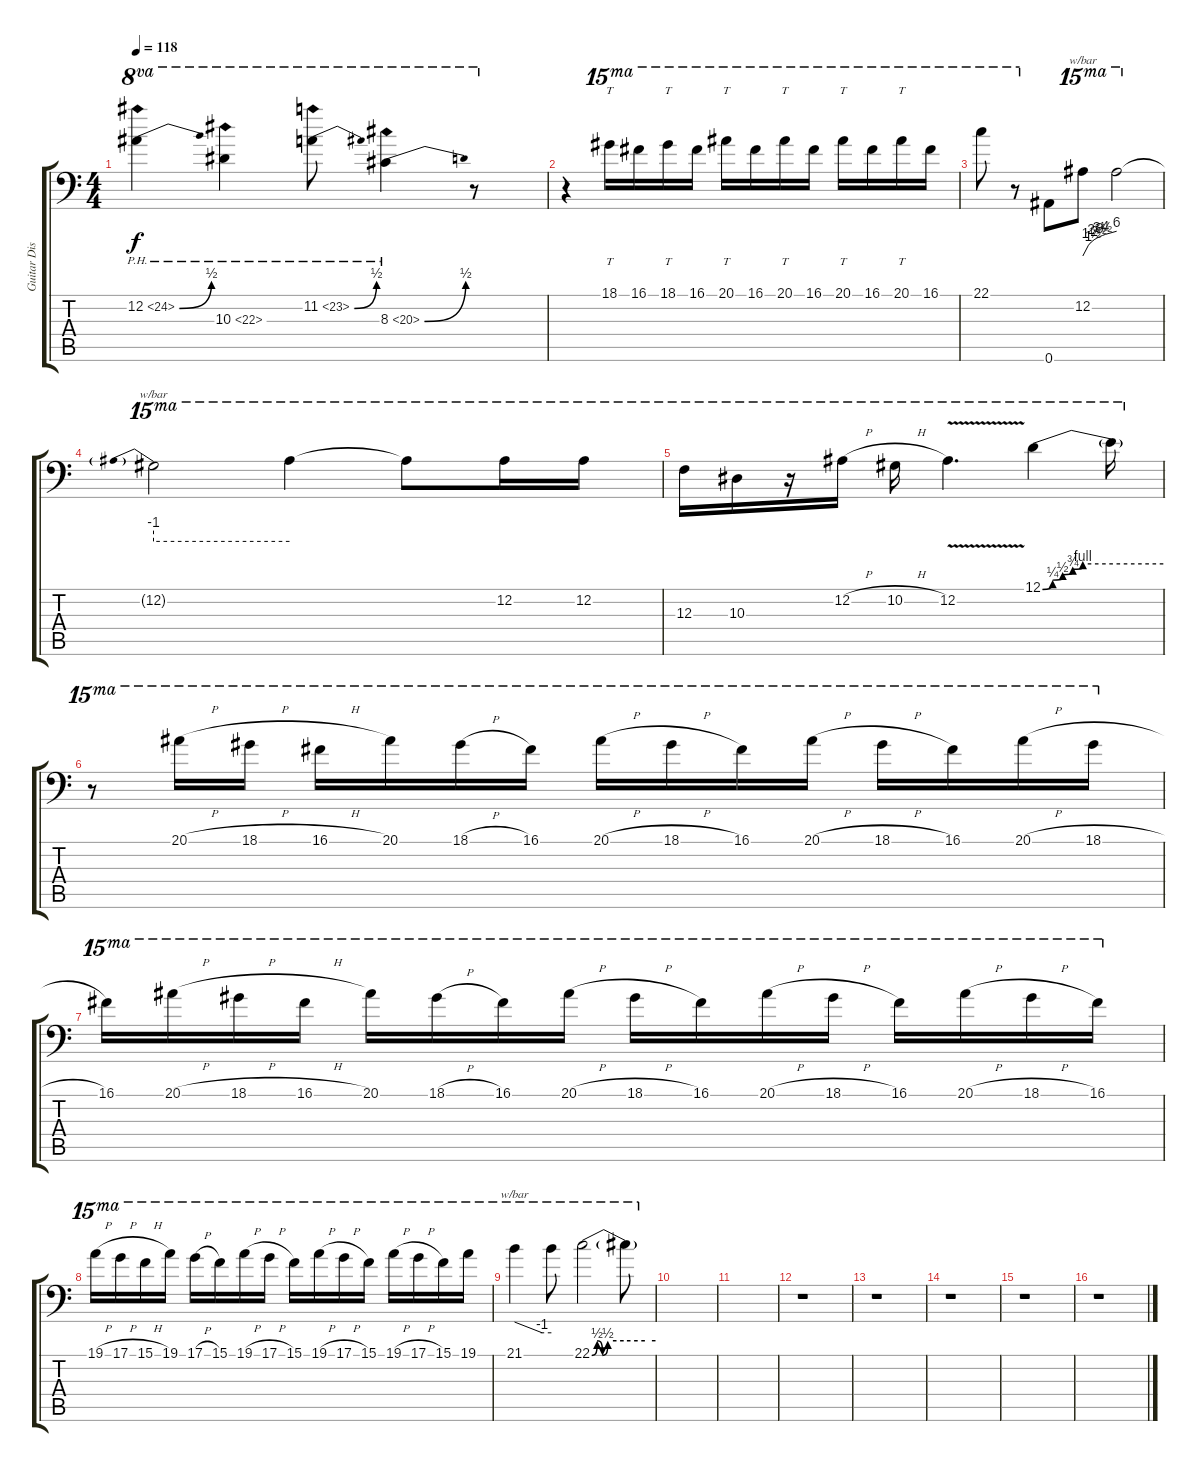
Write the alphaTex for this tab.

\track ("Guitar Distort." "Guitar Dis") {instrument overdrivenguitar}
\staff {score tabs}
\tuning (D4 Bb3 F3 Bb2 F2 Bb1) {hide}
\ts (4 4)
\tempo 118
\clef f4
\ks c
12.2{be (bend 0 0 60 2) ph 12}.4{ot 8va dy f} 10.3{ph 12}.4{ot 8va} 11.2{be (bend 0 0 60 2) ph 12}.8{ot 8va} 8.3{be (bend 0 0 60 2) ph 12}.4{ot 8va} r.8{ot 8va} |
r.4 18.1.16{tt ot 15ma} 16.1.16{ot 15ma} 18.1.16{tt ot 15ma} 16.1.16{ot 15ma} 20.1.16{tt ot 15ma} 16.1.16{ot 15ma} 20.1.16{tt ot 15ma} 16.1.16{ot 15ma} 20.1.16{tt ot 15ma} 16.1.16{ot 15ma} 20.1.16{tt ot 15ma} 16.1.16{ot 15ma} |
22.1.8{ot 15ma} r.8{ot 15ma} 0.6.8 12.2.8{tbe (custom default 0 0 10 4 15 6 20 8 25 10 30 12 35 14 40 16 60 24) ot 15ma} 12.2{t}.2{ot 15ma} |
12.2{t}.2{tbe (predive default 0 -4 60 -4) ot 15ma} 12.2{t}.4{ot 15ma} 12.2{t}.8{ot 15ma} 12.2.16{ot 15ma} 12.2.16{ot 15ma} |
12.3.16{ot 15ma} 10.3.16{ot 15ma} r.16{ot 15ma} 12.2{h}.16{ot 15ma} 10.2{h}.16{ot 15ma} 12.2{v}.4{d ot 15ma} 12.1{be (custom 0 0 5 1 10 2 15 3 20 4 60 4)}.4{ot 15ma} 12.1{t}.16{ot 15ma} |
r.8{ot 15ma} 20.1{h}.16{ot 15ma} 18.1{h}.16{ot 15ma} 16.1{h}.16{ot 15ma} 20.1.16{ot 15ma} 18.1{h}.16{ot 15ma} 16.1.16{ot 15ma} 20.1{h}.16{ot 15ma} 18.1{h}.16{ot 15ma} 16.1.16{ot 15ma} 20.1{h}.16{ot 15ma} 18.1{h}.16{ot 15ma} 16.1.16{ot 15ma} 20.1{h}.16{ot 15ma} 18.1{h}.16{ot 15ma} |
16.1.16{ot 15ma} 20.1{h}.16{ot 15ma} 18.1{h}.16{ot 15ma} 16.1{h}.16{ot 15ma} 20.1.16{ot 15ma} 18.1{h}.16{ot 15ma} 16.1.16{ot 15ma} 20.1{h}.16{ot 15ma} 18.1{h}.16{ot 15ma} 16.1.16{ot 15ma} 20.1{h}.16{ot 15ma} 18.1{h}.16{ot 15ma} 16.1.16{ot 15ma} 20.1{h}.16{ot 15ma} 18.1{h}.16{ot 15ma} 16.1.16{ot 15ma} |
19.1{h}.16{ot 15ma} 17.1{h}.16{ot 15ma} 15.1{h}.16{ot 15ma} 19.1.16{ot 15ma} 17.1{h}.16{ot 15ma} 15.1.16{ot 15ma} 19.1{h}.16{ot 15ma} 17.1{h}.16{ot 15ma} 15.1.16{ot 15ma} 19.1{h}.16{ot 15ma} 17.1{h}.16{ot 15ma} 15.1.16{ot 15ma} 19.1{h}.16{ot 15ma} 17.1{h}.16{ot 15ma} 15.1.16{ot 15ma} 19.1.16{ot 15ma} |
21.1.4{tbe (custom default 0 0 45 -4 60 -4) ot 15ma} 21.1{t}.8{ot 15ma} 22.1{be (custom 0 0 5 2 10 0 15 2 30 2 50 2 60 2)}.2{ot 15ma} 22.1{t}.8{ot 15ma} |
|
|
r.1 |
r.1 |
r.1 |
r.1 |
r.1
